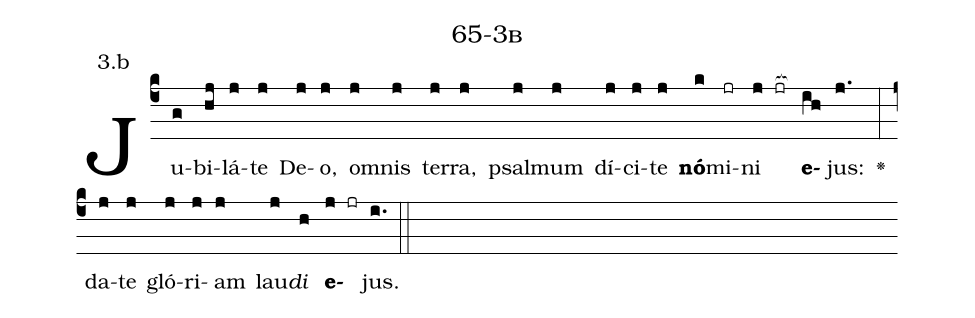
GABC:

name: 65-3b;
annotation: 3.b;
%%
(c4)Ju(g)bi(hj)lá(j)te(j) De(j)o,(j) om(j)nis(j) ter(j)ra,(j) psal(j)mum(j) dí(j)ci(j)te(j) <b>nó</b>(k)mi(jr)ni(j jr[ocb:1{]) <b>e</b>(ih[ocb:0}])jus:(j.) <v>\greheightstar</v>(:) da(j)te(j) gló(j)ri(j)am(j) lau(j)<i>di</i>(h) <b>e</b>(j jr)jus.(i.) (::)


%E(j) u(j) o(j) u(h) a(j) e.(i.) (::)
